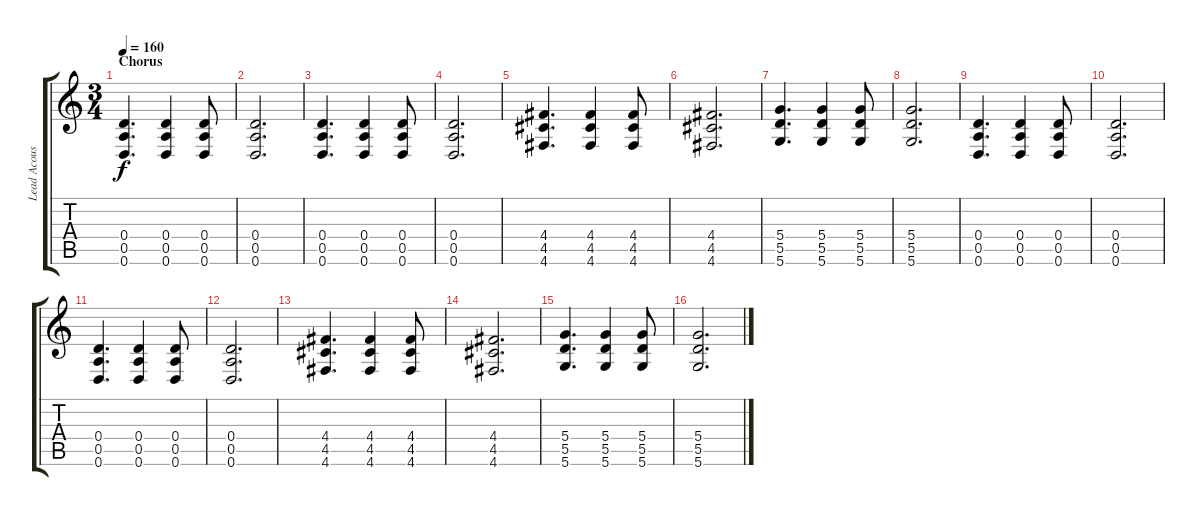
\track ("Lead Acoustic/Rhythm Distortion Guitar" "Lead Acous") {instrument acousticguitarsteel}
\staff {score tabs}
\tuning (E4 B3 G3 D3 A2 D2) {hide}
\ts (3 4)
\section ("" "Chorus")
\tempo 160
\clef g2
\ks c
(0.4 0.5 0.6).4{d dy f volume 13 instrument distortionguitar} (0.4 0.5 0.6).4 (0.4 0.5 0.6).8 |
(0.4 0.5 0.6).2{d} |
(0.4 0.5 0.6).4{d} (0.4 0.5 0.6).4 (0.4 0.5 0.6).8 |
(0.4 0.5 0.6).2{d} |
(4.4 4.5 4.6).4{d} (4.4 4.5 4.6).4 (4.4 4.5 4.6).8 |
(4.4 4.5 4.6).2{d} |
(5.4 5.5 5.6).4{d} (5.4 5.5 5.6).4 (5.4 5.5 5.6).8 |
(5.4 5.5 5.6).2{d} |
(0.4 0.5 0.6).4{d} (0.4 0.5 0.6).4 (0.4 0.5 0.6).8 |
(0.4 0.5 0.6).2{d} |
(0.4 0.5 0.6).4{d} (0.4 0.5 0.6).4 (0.4 0.5 0.6).8 |
(0.4 0.5 0.6).2{d} |
(4.4 4.5 4.6).4{d} (4.4 4.5 4.6).4 (4.4 4.5 4.6).8 |
(4.4 4.5 4.6).2{d} |
(5.4 5.5 5.6).4{d} (5.4 5.5 5.6).4 (5.4 5.5 5.6).8 |
(5.4 5.5 5.6).2{d}
